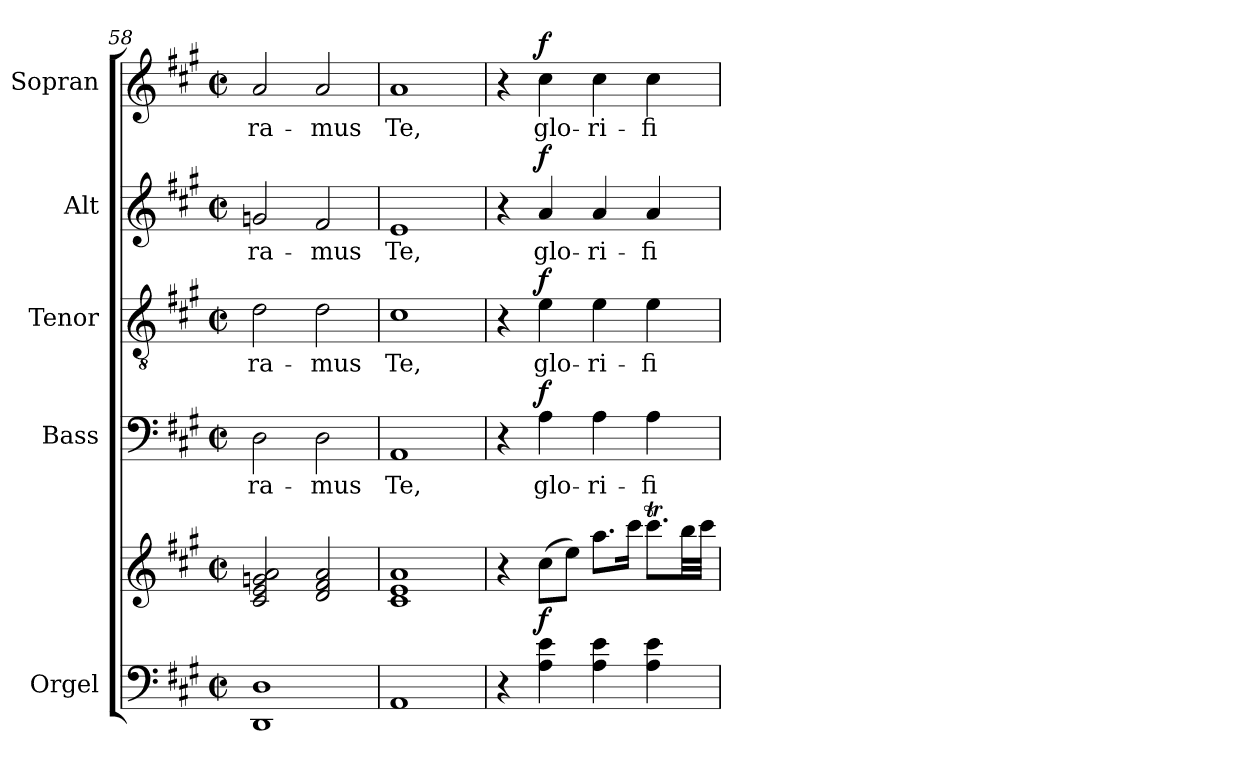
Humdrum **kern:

**kern	**kern	**dynam	**kern	**text	**dynam	**kern	**text	**dynam	**kern	**text	**dynam	**kern	**text	**dynam
*part5	*part5	*part5	*part4	*part4	*part4	*part3	*part3	*part3	*part2	*part2	*part2	*part1	*part1	*part1
*staff6	*staff5	*staff5/6	*staff4	*staff4	*staff4	*staff3	*staff3	*staff3	*staff2	*staff2	*staff2	*staff1	*staff1	*staff1
*I"Orgel	*	*	*I"Bass	*	*	*I"Tenor	*	*	*I"Alt	*	*	*I"Sopran	*	*
*I'Org.	*	*	*I'B.	*	*	*I'T.	*	*	*I'A.	*	*	*I'S.	*	*
*clefF4	*clefG2	*	*clefF4	*	*	*clefGv2	*	*	*clefG2	*	*	*clefG2	*	*
*k[f#c#g#]	*k[f#c#g#]	*	*k[f#c#g#]	*	*	*k[f#c#g#]	*	*	*k[f#c#g#]	*	*	*k[f#c#g#]	*	*
*A:	*A:	*	*A:	*	*	*A:	*	*	*A:	*	*	*A:	*	*
*M2/2	*M2/2	*	*M2/2	*	*	*M2/2	*	*	*M2/2	*	*	*M2/2	*	*
*met(c|)	*met(c|)	*	*met(c|)	*	*	*met(c|)	*	*	*met(c|)	*	*	*met(c|)	*	*
=58	=58	=58	=58	=58	=58	=58	=58	=58	=58	=58	=58	=58	=58	=58
!	!	!	!	!LO:LY:b	!	!	!LO:LY:b	!	!	!LO:LY:b	!	!	!LO:LY:b	!
1DD 1D	2c#/ 2e/ 2gn/ 2a/	.	2D\	-ra-	.	2d\	-ra-	.	2gn/	-ra-	.	2a/	-ra-	.
!	!	!	!	!LO:LY:b	!	!	!LO:LY:b	!	!	!LO:LY:b	!	!	!LO:LY:b	!
.	2d/ 2f#/ 2a/	.	2D\	-mus	.	2d\	-mus	.	2f#/	-mus	.	2a/	-mus	.
=59	=59	=59	=59	=59	=59	=59	=59	=59	=59	=59	=59	=59	=59	=59
!	!	!	!	!LO:LY:b	!	!	!LO:LY:b	!	!	!LO:LY:b	!	!	!LO:LY:b	!
1AA	1c# 1e 1a	.	1AA	Te,	.	1c#	Te,	.	1e	Te,	.	1a	Te,	.
!!LO:PB:g=z
=60	=60	=60	=60	=60	=60	=60	=60	=60	=60	=60	=60	=60	=60	=60
4r	4r	.	4r	.	.	4r	.	.	4r	.	.	4r	.	.
!	!	!LO:DY:b	!	!LO:LY:b	!LO:DY:a	!	!LO:LY:b	!LO:DY:a	!	!LO:LY:b	!LO:DY:a	!	!LO:LY:b	!LO:DY:a
4A\ 4e\	(>8cc#\L	f	4A\	glo-	f	4e\	glo-	f	4a/	glo-	f	4cc#\	glo-	f
.	8ee\J)	.	.	.	.	.	.	.	.	.	.	.	.	.
!	!	!	!	!LO:LY:b	!	!	!LO:LY:b	!	!	!LO:LY:b	!	!	!LO:LY:b	!
4A\ 4e\	8.aa\L	.	4A\	-ri-	.	4e\	-ri-	.	4a/	-ri-	.	4cc#\	-ri-	.
.	16ccc#\Jk	.	.	.	.	.	.	.	.	.	.	.	.	.
!	!	!	!	!LO:LY:b	!	!	!LO:LY:b	!	!	!LO:LY:b	!	!	!LO:LY:b	!
4A\ 4e\	8.ccc#t\L	.	4A\	-fi-	.	4e\	-fi-	.	4a/	-fi-	.	4cc#\	-fi-	.
.	32bb\LL	.	.	.	.	.	.	.	.	.	.	.	.	.
.	32ccc#\JJJ	.	.	.	.	.	.	.	.	.	.	.	.	.
=	=	=	=	=	=	=	=	=	=	=	=	=	=	=
*-	*-	*-	*-	*-	*-	*-	*-	*-	*-	*-	*-	*-	*-	*-
